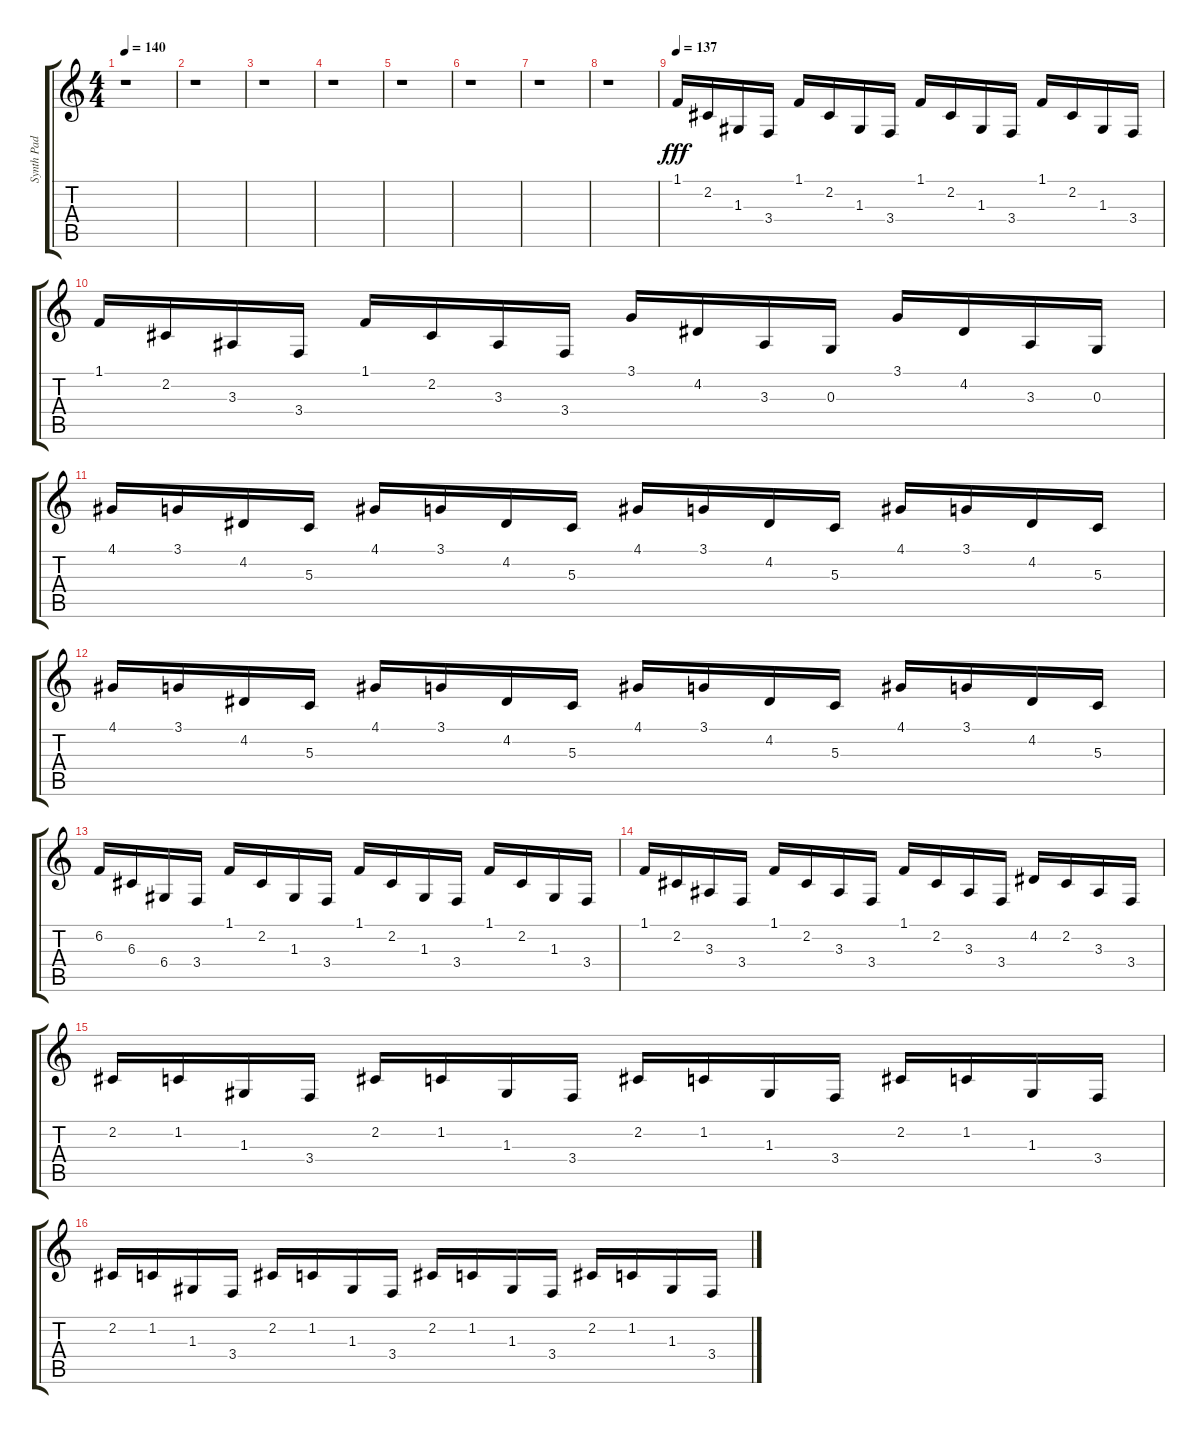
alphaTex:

\track ("Synth Pad 3" "Synth Pad ") {instrument pad7halo}
\staff {score tabs}
\tuning (E4 B3 G3 D3 A2 E2) {hide}
\ts (4 4)
\tempo 140
\clef g2
\ks c
r.1{dy fff} |
r.1 |
r.1 |
r.1 |
r.1 |
r.1 |
r.1 |
r.1 |
\tempo 137
1.1.16{volume 14 balance 8} 2.2.16{balance 8} 1.3.16{balance 8} 3.4.16{balance 7} 1.1.16{balance 7} 2.2.16{balance 7} 1.3.16{balance 7} 3.4.16{balance 6} 1.1.16{balance 6} 2.2.16{balance 6} 1.3.16{balance 6} 3.4.16{balance 6} 1.1.16{balance 5} 2.2.16{balance 5} 1.3.16{balance 5} 3.4.16{balance 5} |
1.1.16{balance 4} 2.2.16{balance 4} 3.3.16{balance 4} 3.4.16{balance 4} 1.1.16{balance 4} 2.2.16{balance 3} 3.3.16{balance 3} 3.4.16{balance 3} 3.1.16{balance 3} 4.2.16{balance 2} 3.3.16{volume 14 balance 2} 0.3.16{balance 2} 3.1.16{balance 2} 4.2.16{balance 2} 3.3.16{balance 1} 0.3.16{balance 1} |
4.1.16{balance 1} 3.1.16{balance 2} 4.2.16{balance 2} 5.3.16{balance 3} 4.1.16{balance 3} 3.1.16{balance 4} 4.2.16{balance 4} 5.3.16{balance 4} 4.1.16{balance 5} 3.1.16{balance 5} 4.2.16{balance 6} 5.3.16{balance 6} 4.1.16{balance 7} 3.1.16{balance 7} 4.2.16{balance 8} 5.3.16{balance 8} |
4.1.16{balance 8} 3.1.16{balance 9} 4.2.16{balance 9} 5.3.16{balance 10} 4.1.16{volume 14 balance 10} 3.1.16{balance 11} 4.2.16{balance 11} 5.3.16{balance 12} 4.1.16{balance 12} 3.1.16{balance 12} 4.2.16{balance 13} 5.3.16{balance 13} 4.1.16{balance 14} 3.1.16{balance 14} 4.2.16{balance 15} 5.3.16{balance 15} |
6.2.16{balance 16} 6.3.16{balance 16} 6.4.16{balance 15} 3.4.16{balance 14} 1.1.16{balance 14} 2.2.16{balance 14} 1.3.16{balance 13} 3.4.16{balance 12} 1.1.16{balance 12} 2.2.16{balance 12} 1.3.16{balance 11} 3.4.16{balance 11} 1.1.16{balance 10} 2.2.16{volume 14 balance 10} 1.3.16{balance 9} 3.4.16{balance 9} |
1.1.16{balance 8} 2.2.16{balance 8} 3.3.16{balance 7} 3.4.16{balance 7} 1.1.16{balance 6} 2.2.16{balance 6} 3.3.16{balance 5} 3.4.16{balance 5} 1.1.16{balance 4} 2.2.16{balance 4} 3.3.16{balance 3} 3.4.16{balance 3} 4.2.16{balance 2} 2.2.16{balance 2} 3.3.16{balance 1} 3.4.16{balance 1} |
2.2.16{balance 0} 1.2.16{balance 0} 1.3.16{balance 1} 3.4.16{balance 1} 2.2.16{balance 2} 1.2.16{balance 2} 1.3.16{balance 2} 3.4.16{volume 14 balance 2} 2.2.16{balance 3} 1.2.16{balance 3} 1.3.16{balance 3} 3.4.16{balance 4} 2.2.16{balance 4} 1.2.16{balance 4} 1.3.16{balance 5} 3.4.16{balance 5} |
2.2.16{balance 5} 1.2.16{balance 6} 1.3.16{balance 6} 3.4.16{balance 6} 2.2.16{balance 7} 1.2.16{balance 7} 1.3.16{balance 7} 3.4.16{balance 8} 2.2.16{balance 8} 1.2.16 1.3.16 3.4.16 2.2.16 1.2.16 1.3.16 3.4.16
